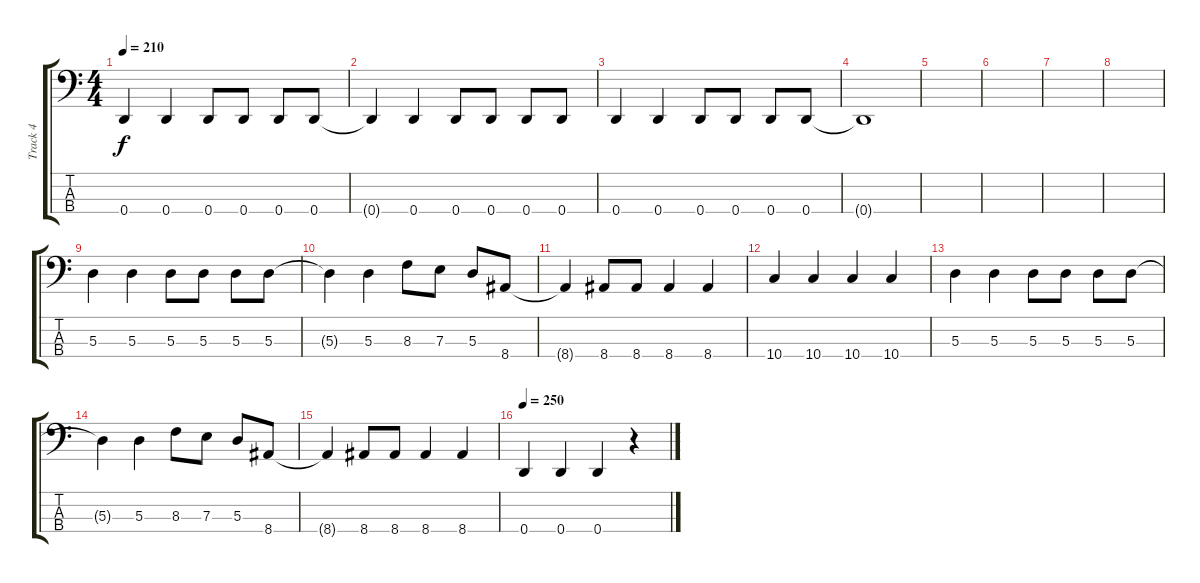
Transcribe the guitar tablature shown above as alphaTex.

\track ("Track 4" "Track 4") {instrument electricbasspick}
\staff {score tabs}
\tuning (G2 D2 A1 D1) {hide}
\ts (4 4)
\tempo 210
\clef f4
\ks c
0.4.4{dy f} 0.4.4 0.4.8 0.4.8 0.4.8 0.4.8 |
0.4{t}.4 0.4.4 0.4.8 0.4.8 0.4.8 0.4.8 |
0.4.4 0.4.4 0.4.8 0.4.8 0.4.8 0.4.8 |
0.4{t}.1 |
|
|
|
|
5.3.4 5.3.4 5.3.8 5.3.8 5.3.8 5.3.8 |
5.3{t}.4 5.3.4 8.3.8 7.3.8 5.3.8 8.4.8 |
8.4{t}.4 8.4.8 8.4.8 8.4.4 8.4.4 |
10.4.4 10.4.4 10.4.4 10.4.4 |
5.3.4 5.3.4 5.3.8 5.3.8 5.3.8 5.3.8 |
5.3{t}.4 5.3.4 8.3.8 7.3.8 5.3.8 8.4.8 |
8.4{t}.4 8.4.8 8.4.8 8.4.4 8.4.4 |
\tempo 250
0.4.4 0.4.4 0.4.4 r.4
